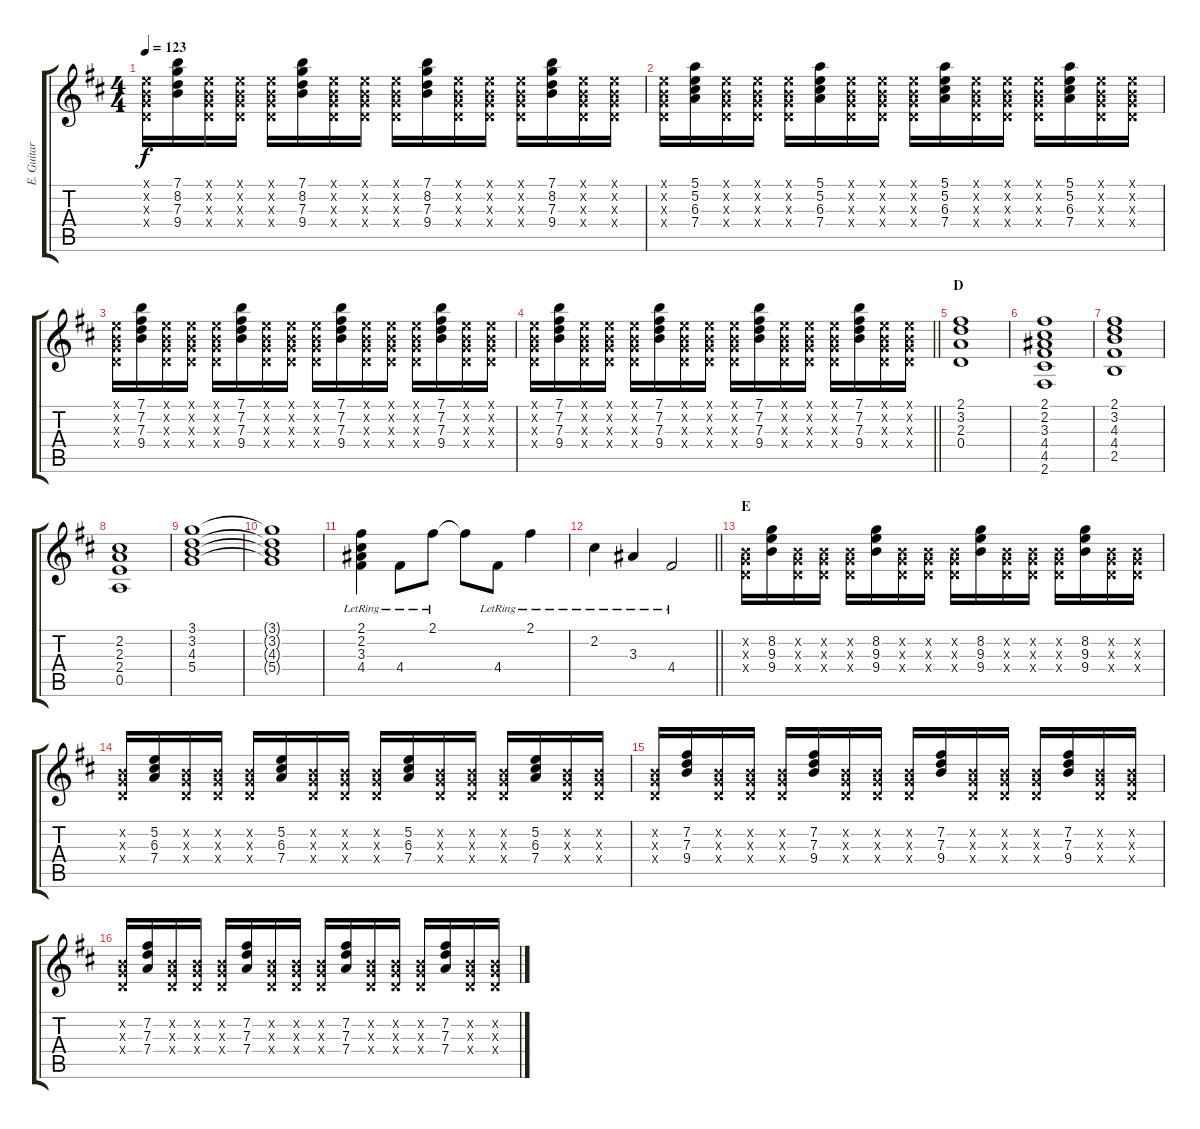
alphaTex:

\track ("E. Guitar II" "E. Guitar ") {instrument overdrivenguitar}
\staff {score tabs}
\tuning (E4 B3 G3 D3 A2 E2) {hide}
\ts (4 4)
\tempo 123
\clef g2
\ks d
(0.1{x} 0.2{x} 0.3{x} 0.4{x}).16{dy f} (7.1 8.2 7.3 9.4).16 (0.1{x} 0.2{x} 0.3{x} 0.4{x}).16 (0.1{x} 0.2{x} 0.3{x} 0.4{x}).16 (0.1{x} 0.2{x} 0.3{x} 0.4{x}).16 (7.1 8.2 7.3 9.4).16 (0.1{x} 0.2{x} 0.3{x} 0.4{x}).16 (0.1{x} 0.2{x} 0.3{x} 0.4{x}).16 (0.1{x} 0.2{x} 0.3{x} 0.4{x}).16 (7.1 8.2 7.3 9.4).16 (0.1{x} 0.2{x} 0.3{x} 0.4{x}).16 (0.1{x} 0.2{x} 0.3{x} 0.4{x}).16 (0.1{x} 0.2{x} 0.3{x} 0.4{x}).16 (7.1 8.2 7.3 9.4).16 (0.1{x} 0.2{x} 0.3{x} 0.4{x}).16 (0.1{x} 0.2{x} 0.3{x} 0.4{x}).16 |
(0.1{x} 0.2{x} 0.3{x} 0.4{x}).16 (5.1 5.2 6.3 7.4).16 (0.1{x} 0.2{x} 0.3{x} 0.4{x}).16 (0.1{x} 0.2{x} 0.3{x} 0.4{x}).16 (0.1{x} 0.2{x} 0.3{x} 0.4{x}).16 (5.1 5.2 6.3 7.4).16 (0.1{x} 0.2{x} 0.3{x} 0.4{x}).16 (0.1{x} 0.2{x} 0.3{x} 0.4{x}).16 (0.1{x} 0.2{x} 0.3{x} 0.4{x}).16 (5.1 5.2 6.3 7.4).16 (0.1{x} 0.2{x} 0.3{x} 0.4{x}).16 (0.1{x} 0.2{x} 0.3{x} 0.4{x}).16 (0.1{x} 0.2{x} 0.3{x} 0.4{x}).16 (5.1 5.2 6.3 7.4).16 (0.1{x} 0.2{x} 0.3{x} 0.4{x}).16 (0.1{x} 0.2{x} 0.3{x} 0.4{x}).16 |
(0.1{x} 0.2{x} 0.3{x} 0.4{x}).16 (7.1 7.2 7.3 9.4).16 (0.1{x} 0.2{x} 0.3{x} 0.4{x}).16 (0.1{x} 0.2{x} 0.3{x} 0.4{x}).16 (0.1{x} 0.2{x} 0.3{x} 0.4{x}).16 (7.1 7.2 7.3 9.4).16 (0.1{x} 0.2{x} 0.3{x} 0.4{x}).16 (0.1{x} 0.2{x} 0.3{x} 0.4{x}).16 (0.1{x} 0.2{x} 0.3{x} 0.4{x}).16 (7.1 7.2 7.3 9.4).16 (0.1{x} 0.2{x} 0.3{x} 0.4{x}).16 (0.1{x} 0.2{x} 0.3{x} 0.4{x}).16 (0.1{x} 0.2{x} 0.3{x} 0.4{x}).16 (7.1 7.2 7.3 9.4).16 (0.1{x} 0.2{x} 0.3{x} 0.4{x}).16 (0.1{x} 0.2{x} 0.3{x} 0.4{x}).16 |
\barLineRight lightlight
(0.1{x} 0.2{x} 0.3{x} 0.4{x}).16 (7.1 7.2 7.3 9.4).16 (0.1{x} 0.2{x} 0.3{x} 0.4{x}).16 (0.1{x} 0.2{x} 0.3{x} 0.4{x}).16 (0.1{x} 0.2{x} 0.3{x} 0.4{x}).16 (7.1 7.2 7.3 9.4).16 (0.1{x} 0.2{x} 0.3{x} 0.4{x}).16 (0.1{x} 0.2{x} 0.3{x} 0.4{x}).16 (0.1{x} 0.2{x} 0.3{x} 0.4{x}).16 (7.1 7.2 7.3 9.4).16 (0.1{x} 0.2{x} 0.3{x} 0.4{x}).16 (0.1{x} 0.2{x} 0.3{x} 0.4{x}).16 (0.1{x} 0.2{x} 0.3{x} 0.4{x}).16 (7.1 7.2 7.3 9.4).16 (0.1{x} 0.2{x} 0.3{x} 0.4{x}).16 (0.1{x} 0.2{x} 0.3{x} 0.4{x}).16 |
\section ("" "D")
(2.1 3.2 2.3 0.4).1 |
(2.1 2.2 3.3 4.4 4.5 2.6).1 |
(2.1 3.2 4.3 4.4 2.5).1 |
(2.2 2.3 2.4 0.5).1 |
(3.1 3.2 4.3 5.4).1 |
(3.1{t} 3.2{t} 4.3{t} 5.4{t}).1 |
(2.1{lr} 2.2{lr} 3.3{lr} 4.4{lr}).4 4.4{lr}.8 2.1{lr}.8 2.1{t}.8 4.4{lr}.8 2.1{lr}.4 |
\barLineRight lightlight
2.2{lr}.4 3.3{lr}.4 4.4{lr}.2 |
\section ("" "E")
(0.2{x} 0.3{x} 0.4{x}).16 (8.2 9.3 9.4).16 (0.2{x} 0.3{x} 0.4{x}).16 (0.2{x} 0.3{x} 0.4{x}).16 (0.2{x} 0.3{x} 0.4{x}).16 (8.2 9.3 9.4).16 (0.2{x} 0.3{x} 0.4{x}).16 (0.2{x} 0.3{x} 0.4{x}).16 (0.2{x} 0.3{x} 0.4{x}).16 (8.2 9.3 9.4).16 (0.2{x} 0.3{x} 0.4{x}).16 (0.2{x} 0.3{x} 0.4{x}).16 (0.2{x} 0.3{x} 0.4{x}).16 (8.2 9.3 9.4).16 (0.2{x} 0.3{x} 0.4{x}).16 (0.2{x} 0.3{x} 0.4{x}).16 |
(0.2{x} 0.3{x} 0.4{x}).16 (5.2 6.3 7.4).16 (0.2{x} 0.3{x} 0.4{x}).16 (0.2{x} 0.3{x} 0.4{x}).16 (0.2{x} 0.3{x} 0.4{x}).16 (5.2 6.3 7.4).16 (0.2{x} 0.3{x} 0.4{x}).16 (0.2{x} 0.3{x} 0.4{x}).16 (0.2{x} 0.3{x} 0.4{x}).16 (5.2 6.3 7.4).16 (0.2{x} 0.3{x} 0.4{x}).16 (0.2{x} 0.3{x} 0.4{x}).16 (0.2{x} 0.3{x} 0.4{x}).16 (5.2 6.3 7.4).16 (0.2{x} 0.3{x} 0.4{x}).16 (0.2{x} 0.3{x} 0.4{x}).16 |
(0.2{x} 0.3{x} 0.4{x}).16 (7.2 7.3 9.4).16 (0.2{x} 0.3{x} 0.4{x}).16 (0.2{x} 0.3{x} 0.4{x}).16 (0.2{x} 0.3{x} 0.4{x}).16 (7.2 7.3 9.4).16 (0.2{x} 0.3{x} 0.4{x}).16 (0.2{x} 0.3{x} 0.4{x}).16 (0.2{x} 0.3{x} 0.4{x}).16 (7.2 7.3 9.4).16 (0.2{x} 0.3{x} 0.4{x}).16 (0.2{x} 0.3{x} 0.4{x}).16 (0.2{x} 0.3{x} 0.4{x}).16 (7.2 7.3 9.4).16 (0.2{x} 0.3{x} 0.4{x}).16 (0.2{x} 0.3{x} 0.4{x}).16 |
(0.2{x} 0.3{x} 0.4{x}).16 (7.2 7.3 7.4).16 (0.2{x} 0.3{x} 0.4{x}).16 (0.2{x} 0.3{x} 0.4{x}).16 (0.2{x} 0.3{x} 0.4{x}).16 (7.2 7.3 7.4).16 (0.2{x} 0.3{x} 0.4{x}).16 (0.2{x} 0.3{x} 0.4{x}).16 (0.2{x} 0.3{x} 0.4{x}).16 (7.2 7.3 7.4).16 (0.2{x} 0.3{x} 0.4{x}).16 (0.2{x} 0.3{x} 0.4{x}).16 (0.2{x} 0.3{x} 0.4{x}).16 (7.2 7.3 7.4).16 (0.2{x} 0.3{x} 0.4{x}).16 (0.2{x} 0.3{x} 0.4{x}).16
